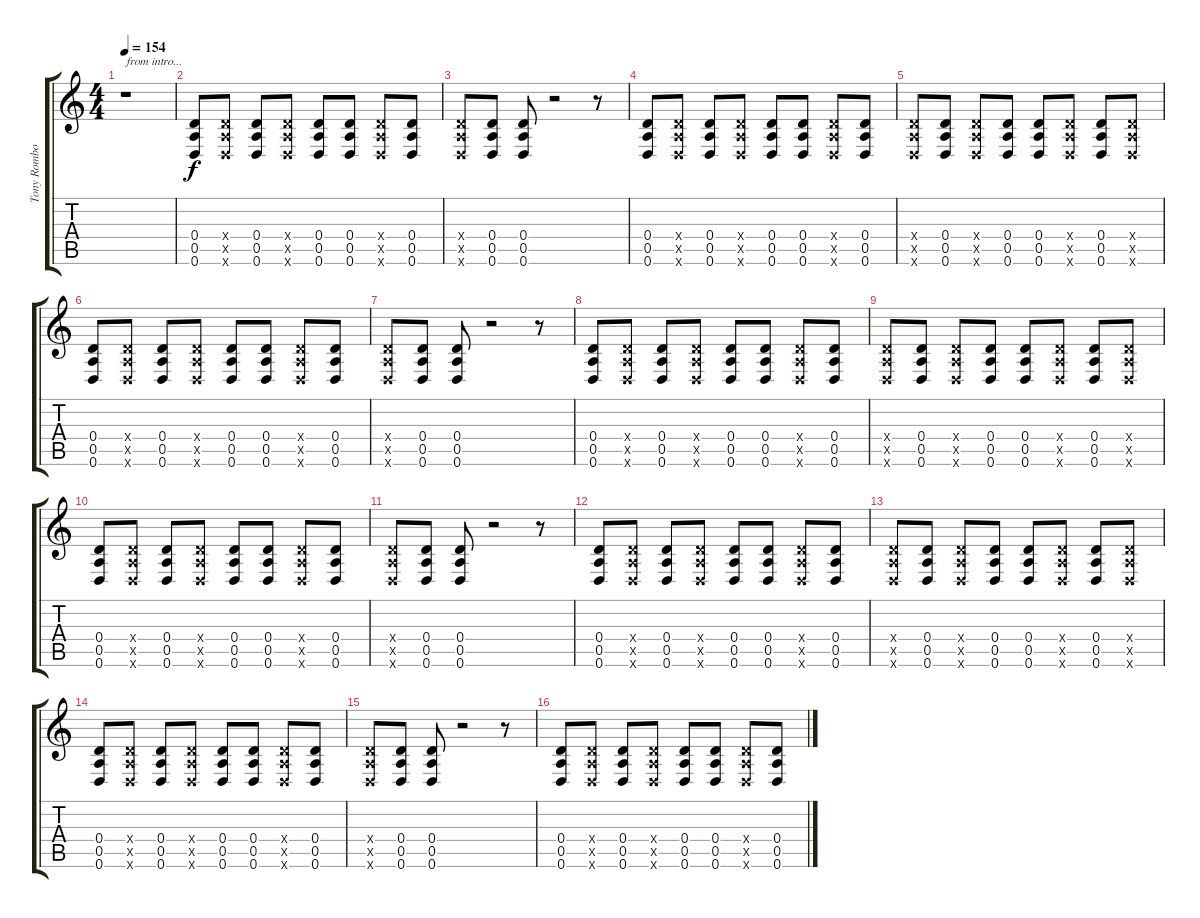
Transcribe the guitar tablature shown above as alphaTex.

\track ("Tony Rombola" "Tony Rombo") {instrument distortionguitar}
\staff {score tabs}
\tuning (E4 B3 G3 D3 A2 D2) {hide}
\ts (4 4)
\tempo 154
\clef g2
\ks c
r.1{txt "from intro..." dy f instrument distortionguitar} |
(0.4 0.5 0.6).8 (0.4{x} 0.5{x} 0.6{x}).8 (0.4 0.5 0.6).8 (0.4{x} 0.5{x} 0.6{x}).8 (0.4 0.5 0.6).8 (0.4 0.5 0.6).8 (0.4{x} 0.5{x} 0.6{x}).8 (0.4 0.5 0.6).8 |
(0.4{x} 0.5{x} 0.6{x}).8 (0.4 0.5 0.6).8 (0.4 0.5 0.6).8 r.2 r.8 |
(0.4 0.5 0.6).8 (0.4{x} 0.5{x} 0.6{x}).8 (0.4 0.5 0.6).8 (0.4{x} 0.5{x} 0.6{x}).8 (0.4 0.5 0.6).8 (0.4 0.5 0.6).8 (0.4{x} 0.5{x} 0.6{x}).8 (0.4 0.5 0.6).8 |
(0.4{x} 0.5{x} 0.6{x}).8 (0.4 0.5 0.6).8 (0.4{x} 0.5{x} 0.6{x}).8 (0.4 0.5 0.6).8 (0.4 0.5 0.6).8 (0.4{x} 0.5{x} 0.6{x}).8 (0.4 0.5 0.6).8 (0.4{x} 0.5{x} 0.6{x}).8 |
(0.4 0.5 0.6).8 (0.4{x} 0.5{x} 0.6{x}).8 (0.4 0.5 0.6).8 (0.4{x} 0.5{x} 0.6{x}).8 (0.4 0.5 0.6).8 (0.4 0.5 0.6).8 (0.4{x} 0.5{x} 0.6{x}).8 (0.4 0.5 0.6).8 |
(0.4{x} 0.5{x} 0.6{x}).8 (0.4 0.5 0.6).8 (0.4 0.5 0.6).8 r.2 r.8 |
(0.4 0.5 0.6).8 (0.4{x} 0.5{x} 0.6{x}).8 (0.4 0.5 0.6).8 (0.4{x} 0.5{x} 0.6{x}).8 (0.4 0.5 0.6).8 (0.4 0.5 0.6).8 (0.4{x} 0.5{x} 0.6{x}).8 (0.4 0.5 0.6).8 |
(0.4{x} 0.5{x} 0.6{x}).8 (0.4 0.5 0.6).8 (0.4{x} 0.5{x} 0.6{x}).8 (0.4 0.5 0.6).8 (0.4 0.5 0.6).8 (0.4{x} 0.5{x} 0.6{x}).8 (0.4 0.5 0.6).8 (0.4{x} 0.5{x} 0.6{x}).8 |
(0.4 0.5 0.6).8 (0.4{x} 0.5{x} 0.6{x}).8 (0.4 0.5 0.6).8 (0.4{x} 0.5{x} 0.6{x}).8 (0.4 0.5 0.6).8 (0.4 0.5 0.6).8 (0.4{x} 0.5{x} 0.6{x}).8 (0.4 0.5 0.6).8 |
(0.4{x} 0.5{x} 0.6{x}).8 (0.4 0.5 0.6).8 (0.4 0.5 0.6).8 r.2 r.8 |
(0.4 0.5 0.6).8 (0.4{x} 0.5{x} 0.6{x}).8 (0.4 0.5 0.6).8 (0.4{x} 0.5{x} 0.6{x}).8 (0.4 0.5 0.6).8 (0.4 0.5 0.6).8 (0.4{x} 0.5{x} 0.6{x}).8 (0.4 0.5 0.6).8 |
(0.4{x} 0.5{x} 0.6{x}).8 (0.4 0.5 0.6).8 (0.4{x} 0.5{x} 0.6{x}).8 (0.4 0.5 0.6).8 (0.4 0.5 0.6).8 (0.4{x} 0.5{x} 0.6{x}).8 (0.4 0.5 0.6).8 (0.4{x} 0.5{x} 0.6{x}).8 |
(0.4 0.5 0.6).8 (0.4{x} 0.5{x} 0.6{x}).8 (0.4 0.5 0.6).8 (0.4{x} 0.5{x} 0.6{x}).8 (0.4 0.5 0.6).8 (0.4 0.5 0.6).8 (0.4{x} 0.5{x} 0.6{x}).8 (0.4 0.5 0.6).8 |
(0.4{x} 0.5{x} 0.6{x}).8 (0.4 0.5 0.6).8 (0.4 0.5 0.6).8 r.2 r.8 |
(0.4 0.5 0.6).8 (0.4{x} 0.5{x} 0.6{x}).8 (0.4 0.5 0.6).8 (0.4{x} 0.5{x} 0.6{x}).8 (0.4 0.5 0.6).8 (0.4 0.5 0.6).8 (0.4{x} 0.5{x} 0.6{x}).8 (0.4 0.5 0.6).8
